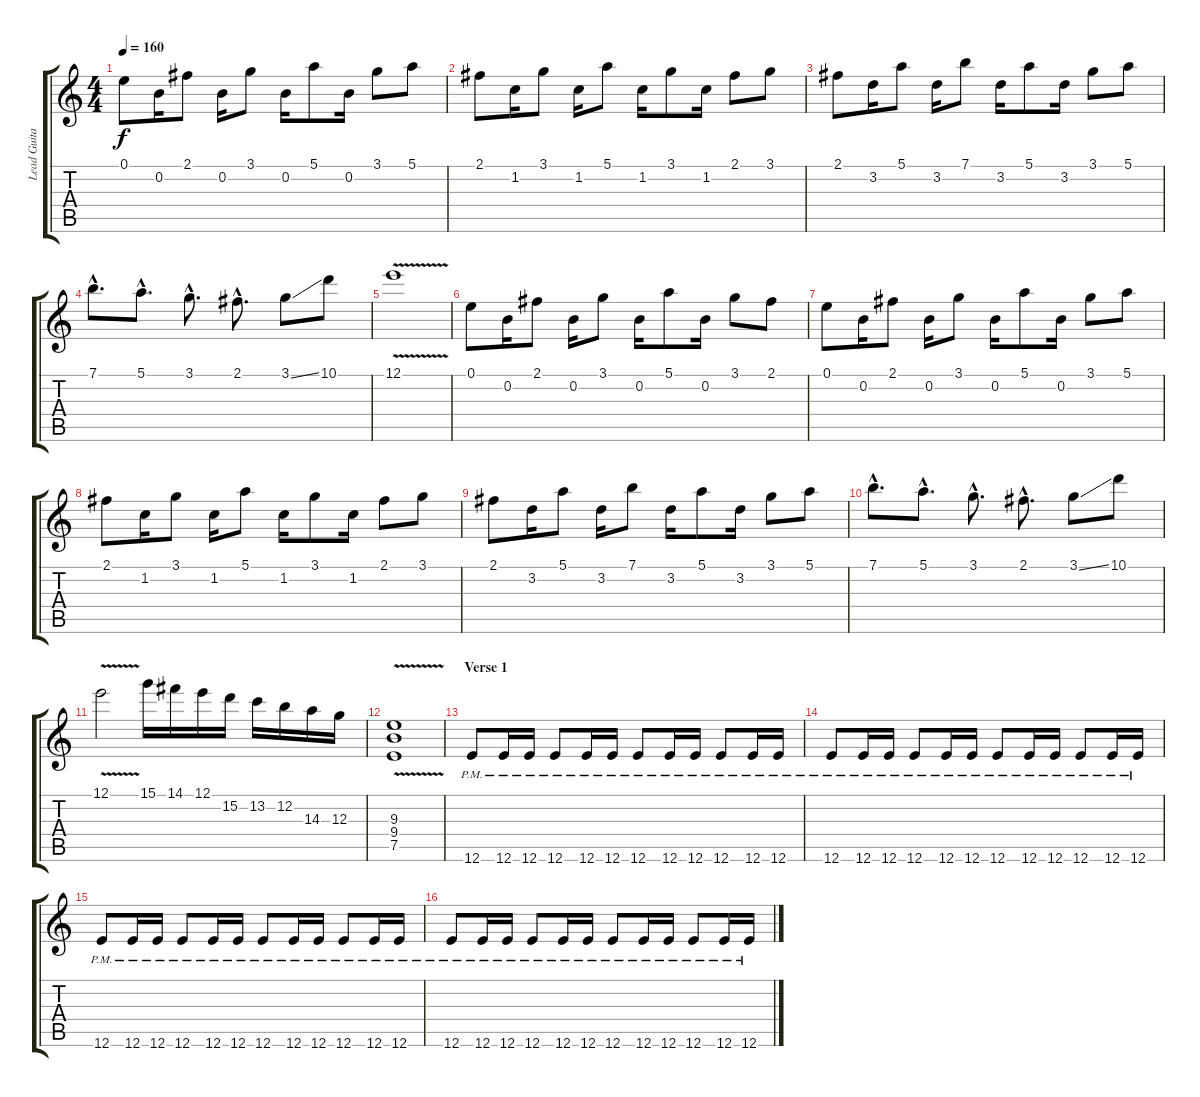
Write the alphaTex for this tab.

\track ("Lead Guitar" "Lead Guita") {instrument distortionguitar}
\staff {score tabs}
\tuning (E4 B3 G3 D3 A2 E2) {hide}
\ts (4 4)
\tempo 160
\clef g2
\ks c
0.1.8{dy f} 0.2.16 2.1.8 0.2.16 3.1.8 0.2.16 5.1.8 0.2.16 3.1.8 5.1.8 |
2.1.8 1.2.16 3.1.8 1.2.16 5.1.8 1.2.16 3.1.8 1.2.16 2.1.8 3.1.8 |
2.1.8 3.2.16 5.1.8 3.2.16 7.1.8 3.2.16 5.1.8 3.2.16 3.1.8 5.1.8 |
7.1{hac}.8{d} 5.1{hac}.8{d} 3.1{hac}.8{d} 2.1{hac}.8{d} 3.1{ss}.8 10.1.8 |
12.1{v}.1 |
0.1.8 0.2.16 2.1.8 0.2.16 3.1.8 0.2.16 5.1.8 0.2.16 3.1.8 2.1.8 |
0.1.8 0.2.16 2.1.8 0.2.16 3.1.8 0.2.16 5.1.8 0.2.16 3.1.8 5.1.8 |
2.1.8 1.2.16 3.1.8 1.2.16 5.1.8 1.2.16 3.1.8 1.2.16 2.1.8 3.1.8 |
2.1.8 3.2.16 5.1.8 3.2.16 7.1.8 3.2.16 5.1.8 3.2.16 3.1.8 5.1.8 |
7.1{hac}.8{d} 5.1{hac}.8{d} 3.1{hac}.8{d} 2.1{hac}.8{d} 3.1{ss}.8 10.1.8 |
12.1{v}.2 15.1.16 14.1.16 12.1.16 15.2.16 13.2.16 12.2.16 14.3.16 12.3.16 |
(9.3{v} 9.4 7.5).1 |
\section ("" "Verse 1")
12.6{pm}.8{volume 10} 12.6{pm}.16 12.6{pm}.16 12.6{pm}.8 12.6{pm}.16 12.6{pm}.16 12.6{pm}.8 12.6{pm}.16 12.6{pm}.16 12.6{pm}.8 12.6{pm}.16 12.6{pm}.16 |
12.6{pm}.8 12.6{pm}.16 12.6{pm}.16 12.6{pm}.8 12.6{pm}.16 12.6{pm}.16 12.6{pm}.8 12.6{pm}.16 12.6{pm}.16 12.6{pm}.8 12.6{pm}.16 12.6{pm}.16 |
12.6{pm}.8 12.6{pm}.16 12.6{pm}.16 12.6{pm}.8 12.6{pm}.16 12.6{pm}.16 12.6{pm}.8 12.6{pm}.16 12.6{pm}.16 12.6{pm}.8 12.6{pm}.16 12.6{pm}.16 |
12.6{pm}.8 12.6{pm}.16 12.6{pm}.16 12.6{pm}.8 12.6{pm}.16 12.6{pm}.16 12.6{pm}.8 12.6{pm}.16 12.6{pm}.16 12.6{pm}.8 12.6{pm}.16 12.6{pm}.16
